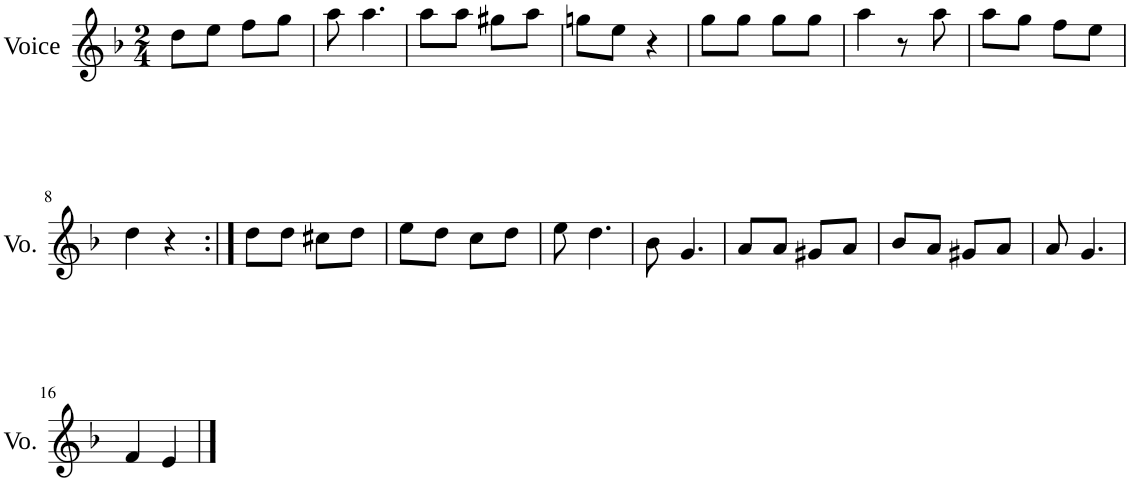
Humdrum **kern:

**kern
*part1
*staff1
*I"Voice
*I'Vo.
*clefG2
*k[b-]
*M2/4
=1
8dd\L
8ee\J
8ff\L
8gg\J
=2
8aa\
4.aa\
=3
8aa\L
8aa\J
8gg#X\L
8aa\J
=4
8ggn\L
8ee\J
4r
=5
8gg\L
8gg\J
8gg\L
8gg\J
=6
4aa\
8r
8aa\
=7
8aa\L
8gg\J
8ff\L
8ee\J
!!LO:LB:g=z
=8
4dd\
4r
=9:|!
8dd\L
8dd\J
8cc#X\L
8dd\J
=10
8ee\L
8dd\J
8cc\L
8dd\J
=11
8ee\
4.dd\
=12
8b-\
4.g/
=13
8a/L
8a/J
8g#X/L
8a/J
=14
8b-/L
8a/J
8g#X/L
8a/J
=15
8a/
4.g/
!!LO:LB:g=z
=16
4f/
4e/
==
*-
